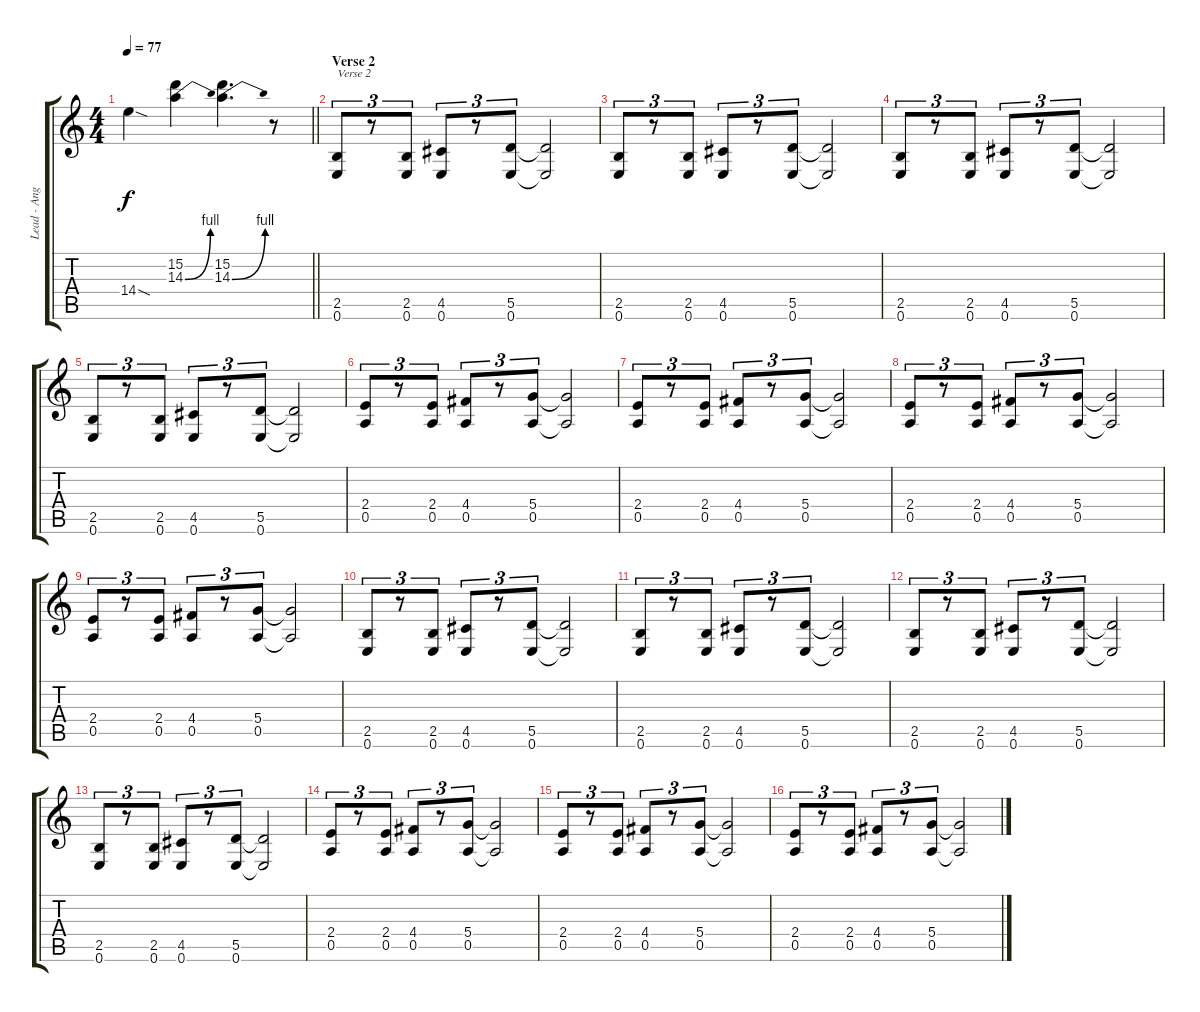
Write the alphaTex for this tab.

\track ("Lead - Angus" "Lead - Ang") {instrument distortionguitar}
\staff {score tabs}
\tuning (E4 B3 G3 D3 A2 E2) {hide}
\ts (4 4)
\tempo 77
\clef g2
\barLineRight lightlight
\ks c
14.4{sod}.4{dy f} (15.2 14.3{be (bend 0 0 60 4)}).4 (15.2 14.3{be (bend 0 0 60 4)}).4{d} r.8 |
\section ("" "Verse 2")
(2.5 0.6).8{tu (3 2) txt "Verse 2" volume 10 balance 16 instrument electricguitarmuted} r.8{tu (3 2)} (2.5 0.6).8{tu (3 2)} (4.5 0.6).8{tu (3 2)} r.8{tu (3 2)} (5.5 0.6).8{tu (3 2)} (5.5{t} 0.6{t}).2 |
(2.5 0.6).8{tu (3 2)} r.8{tu (3 2)} (2.5 0.6).8{tu (3 2)} (4.5 0.6).8{tu (3 2)} r.8{tu (3 2)} (5.5 0.6).8{tu (3 2)} (5.5{t} 0.6{t}).2 |
(2.5 0.6).8{tu (3 2)} r.8{tu (3 2)} (2.5 0.6).8{tu (3 2)} (4.5 0.6).8{tu (3 2)} r.8{tu (3 2)} (5.5 0.6).8{tu (3 2)} (5.5{t} 0.6{t}).2 |
(2.5 0.6).8{tu (3 2)} r.8{tu (3 2)} (2.5 0.6).8{tu (3 2)} (4.5 0.6).8{tu (3 2)} r.8{tu (3 2)} (5.5 0.6).8{tu (3 2)} (5.5{t} 0.6{t}).2 |
(2.4 0.5).8{tu (3 2)} r.8{tu (3 2)} (2.4 0.5).8{tu (3 2)} (4.4 0.5).8{tu (3 2)} r.8{tu (3 2)} (5.4 0.5).8{tu (3 2)} (5.4{t} 0.5{t}).2 |
(2.4 0.5).8{tu (3 2)} r.8{tu (3 2)} (2.4 0.5).8{tu (3 2)} (4.4 0.5).8{tu (3 2)} r.8{tu (3 2)} (5.4 0.5).8{tu (3 2)} (5.4{t} 0.5{t}).2 |
(2.4 0.5).8{tu (3 2)} r.8{tu (3 2)} (2.4 0.5).8{tu (3 2)} (4.4 0.5).8{tu (3 2)} r.8{tu (3 2)} (5.4 0.5).8{tu (3 2)} (5.4{t} 0.5{t}).2 |
(2.4 0.5).8{tu (3 2)} r.8{tu (3 2)} (2.4 0.5).8{tu (3 2)} (4.4 0.5).8{tu (3 2)} r.8{tu (3 2)} (5.4 0.5).8{tu (3 2)} (5.4{t} 0.5{t}).2 |
(2.5 0.6).8{tu (3 2) volume 10 instrument electricguitarmuted} r.8{tu (3 2)} (2.5 0.6).8{tu (3 2)} (4.5 0.6).8{tu (3 2)} r.8{tu (3 2)} (5.5 0.6).8{tu (3 2)} (5.5{t} 0.6{t}).2 |
(2.5 0.6).8{tu (3 2)} r.8{tu (3 2)} (2.5 0.6).8{tu (3 2)} (4.5 0.6).8{tu (3 2)} r.8{tu (3 2)} (5.5 0.6).8{tu (3 2)} (5.5{t} 0.6{t}).2 |
(2.5 0.6).8{tu (3 2)} r.8{tu (3 2)} (2.5 0.6).8{tu (3 2)} (4.5 0.6).8{tu (3 2)} r.8{tu (3 2)} (5.5 0.6).8{tu (3 2)} (5.5{t} 0.6{t}).2 |
(2.5 0.6).8{tu (3 2)} r.8{tu (3 2)} (2.5 0.6).8{tu (3 2)} (4.5 0.6).8{tu (3 2)} r.8{tu (3 2)} (5.5 0.6).8{tu (3 2)} (5.5{t} 0.6{t}).2 |
(2.4 0.5).8{tu (3 2)} r.8{tu (3 2)} (2.4 0.5).8{tu (3 2)} (4.4 0.5).8{tu (3 2)} r.8{tu (3 2)} (5.4 0.5).8{tu (3 2)} (5.4{t} 0.5{t}).2 |
(2.4 0.5).8{tu (3 2)} r.8{tu (3 2)} (2.4 0.5).8{tu (3 2)} (4.4 0.5).8{tu (3 2)} r.8{tu (3 2)} (5.4 0.5).8{tu (3 2)} (5.4{t} 0.5{t}).2 |
(2.4 0.5).8{tu (3 2) volume 15} r.8{tu (3 2)} (2.4 0.5).8{tu (3 2)} (4.4 0.5).8{tu (3 2)} r.8{tu (3 2)} (5.4 0.5).8{tu (3 2)} (5.4{t} 0.5{t}).2
